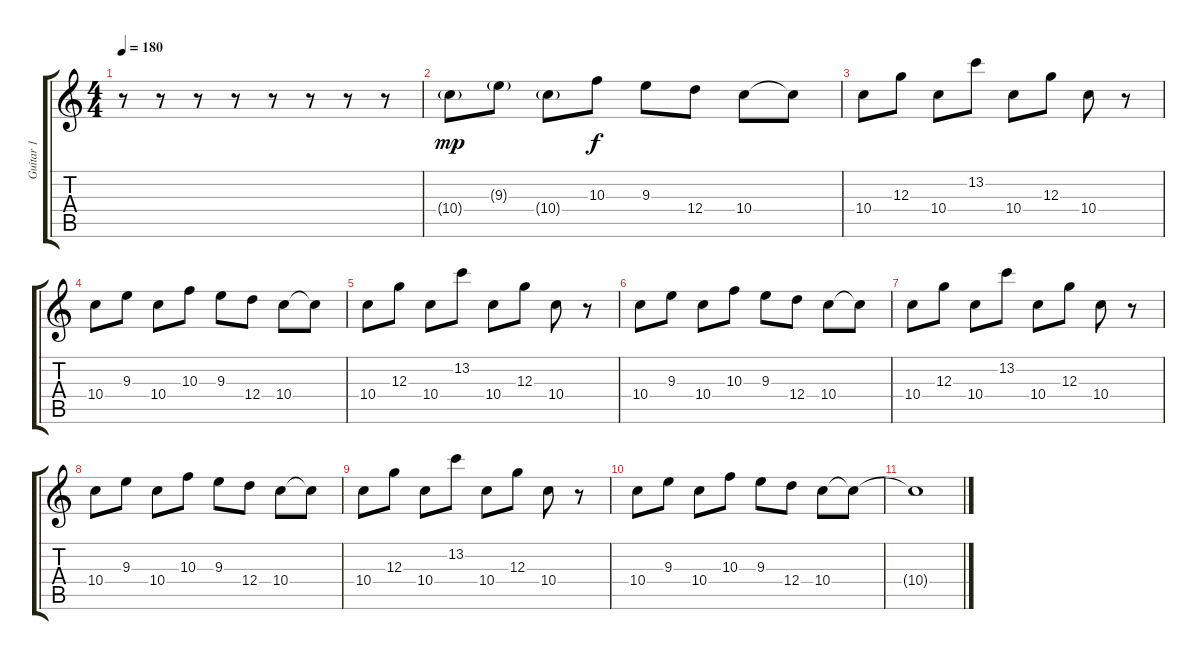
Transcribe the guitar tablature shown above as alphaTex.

\track ("Guitar 1" "Guitar 1") {instrument distortionguitar}
\staff {score tabs}
\tuning (E4 B3 G3 D3 A2 E2) {hide}
\ts (4 4)
\tempo 180
\clef g2
\ks c
r.8{dy f} r.8 r.8 r.8 r.8 r.8 r.8 r.8 |
10.4{g}.8{dy mp} 9.3{g}.8 10.4{g}.8 10.3.8{dy f} 9.3.8 12.4.8 10.4.8 10.4{t}.8 |
10.4.8 12.3.8 10.4.8 13.2.8 10.4.8 12.3.8 10.4.8 r.8 |
10.4.8 9.3.8 10.4.8 10.3.8 9.3.8 12.4.8 10.4.8 10.4{t}.8 |
10.4.8 12.3.8 10.4.8 13.2.8 10.4.8 12.3.8 10.4.8 r.8 |
10.4.8 9.3.8 10.4.8 10.3.8 9.3.8 12.4.8 10.4.8 10.4{t}.8 |
10.4.8 12.3.8 10.4.8 13.2.8 10.4.8 12.3.8 10.4.8 r.8 |
10.4.8 9.3.8 10.4.8 10.3.8 9.3.8 12.4.8 10.4.8 10.4{t}.8 |
10.4.8 12.3.8 10.4.8 13.2.8 10.4.8 12.3.8 10.4.8 r.8 |
10.4.8 9.3.8 10.4.8 10.3.8 9.3.8 12.4.8 10.4.8 10.4{t}.8 |
10.4{t}.1
